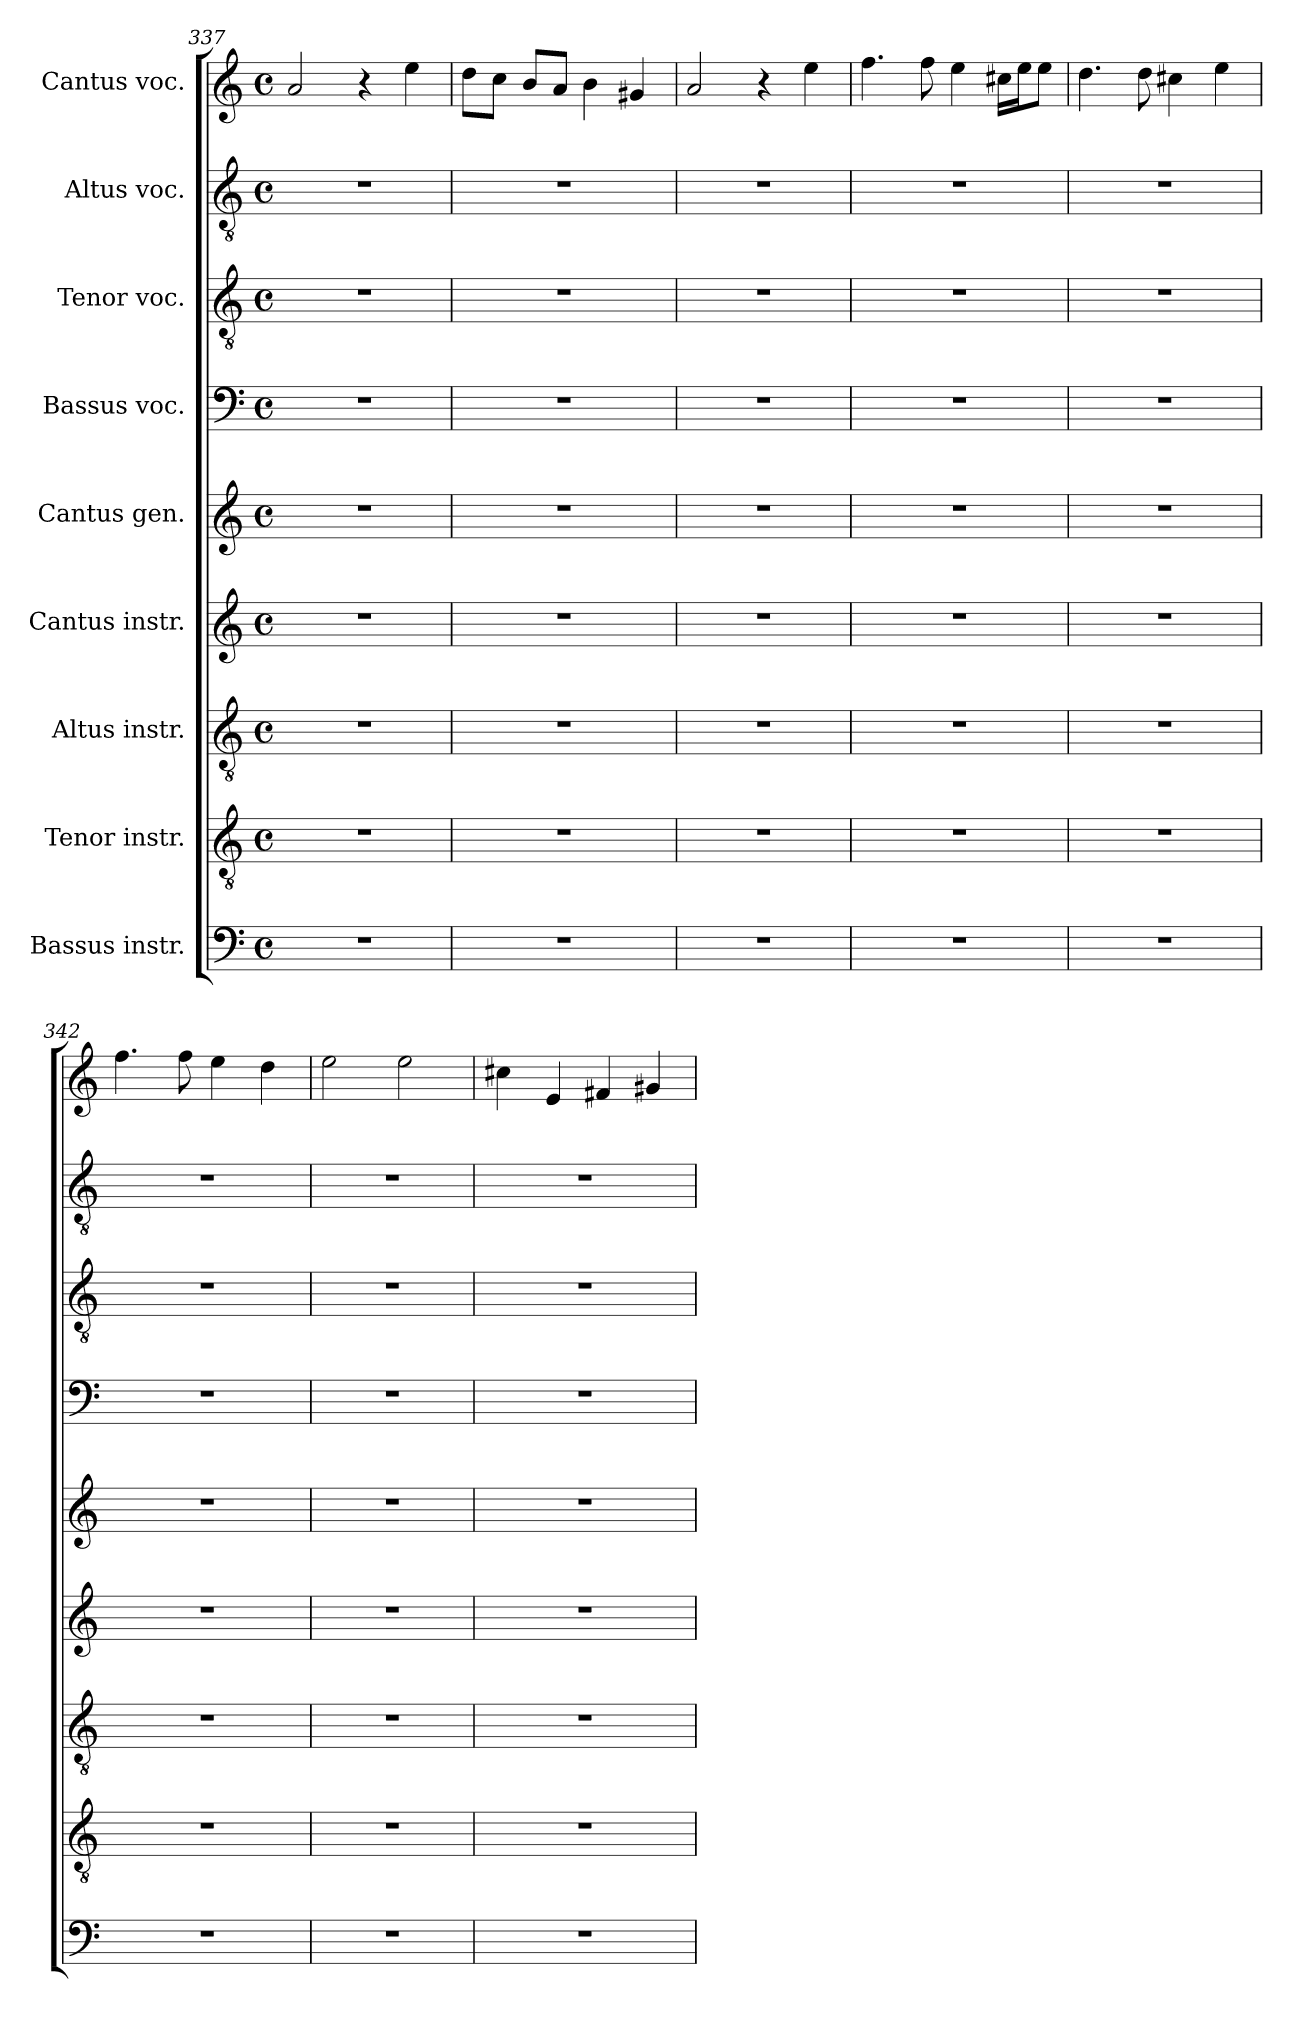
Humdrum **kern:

**kern	**kern	**kern	**kern	**kern	**kern	**kern	**kern	**kern
*part9	*part8	*part7	*part6	*part5	*part4	*part3	*part2	*part1
*staff9	*staff8	*staff7	*staff6	*staff5	*staff4	*staff3	*staff2	*staff1
*I"Bassus instr.	*I"Tenor instr.	*I"Altus instr.	*I"Cantus instr.	*I"Cantus gen.	*I"Bassus voc.	*I"Tenor voc.	*I"Altus voc.	*I"Cantus voc.
*clefF4	*clefGv2	*clefGv2	*clefG2	*clefG2	*clefF4	*clefGv2	*clefGv2	*clefG2
*k[]	*k[]	*k[]	*k[]	*k[]	*k[]	*k[]	*k[]	*k[]
*C:	*C:	*C:	*C:	*C:	*C:	*C:	*C:	*C:
*M4/4	*M4/4	*M4/4	*M4/4	*M4/4	*M4/4	*M4/4	*M4/4	*M4/4
*met(c)	*met(c)	*met(c)	*met(c)	*met(c)	*met(c)	*met(c)	*met(c)	*met(c)
=337	=337	=337	=337	=337	=337	=337	=337	=337
1r	1r	1r	1r	1r	1r	1r	1r	2a/
.	.	.	.	.	.	.	.	4r
.	.	.	.	.	.	.	.	4ee\
=338	=338	=338	=338	=338	=338	=338	=338	=338
1r	1r	1r	1r	1r	1r	1r	1r	8dd\L
.	.	.	.	.	.	.	.	8cc\J
.	.	.	.	.	.	.	.	8b/L
.	.	.	.	.	.	.	.	8a/J
.	.	.	.	.	.	.	.	4b\
.	.	.	.	.	.	.	.	4g#X/
=339	=339	=339	=339	=339	=339	=339	=339	=339
1r	1r	1r	1r	1r	1r	1r	1r	2a/
.	.	.	.	.	.	.	.	4r
.	.	.	.	.	.	.	.	4ee\
=340	=340	=340	=340	=340	=340	=340	=340	=340
1r	1r	1r	1r	1r	1r	1r	1r	4.ff\
.	.	.	.	.	.	.	.	8ff\
.	.	.	.	.	.	.	.	4ee\
.	.	.	.	.	.	.	.	16cc#X\LL
.	.	.	.	.	.	.	.	16ee\J
.	.	.	.	.	.	.	.	8ee\J
=341	=341	=341	=341	=341	=341	=341	=341	=341
1r	1r	1r	1r	1r	1r	1r	1r	4.dd\
.	.	.	.	.	.	.	.	8dd\
.	.	.	.	.	.	.	.	4cc#X\
.	.	.	.	.	.	.	.	4ee\
!!LO:LB:g=z
=342	=342	=342	=342	=342	=342	=342	=342	=342
1r	1r	1r	1r	1r	1r	1r	1r	4.ff\
.	.	.	.	.	.	.	.	8ff\
.	.	.	.	.	.	.	.	4ee\
.	.	.	.	.	.	.	.	4dd\
=343	=343	=343	=343	=343	=343	=343	=343	=343
1r	1r	1r	1r	1r	1r	1r	1r	2ee\
.	.	.	.	.	.	.	.	2ee\
=344	=344	=344	=344	=344	=344	=344	=344	=344
1r	1r	1r	1r	1r	1r	1r	1r	4cc#X\
.	.	.	.	.	.	.	.	4e/
.	.	.	.	.	.	.	.	4f#X/
.	.	.	.	.	.	.	.	4g#X/
=	=	=	=	=	=	=	=	=
*-	*-	*-	*-	*-	*-	*-	*-	*-
